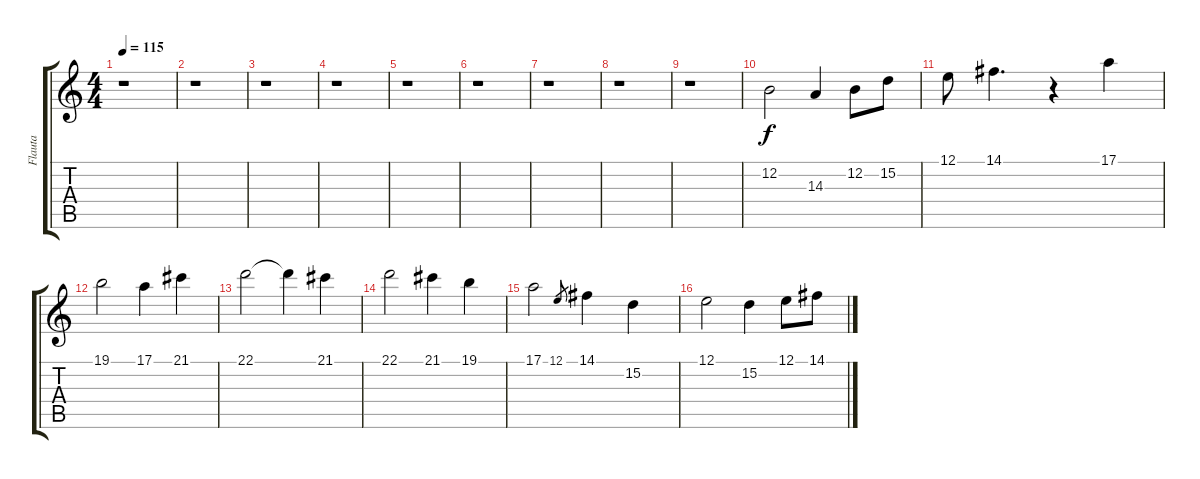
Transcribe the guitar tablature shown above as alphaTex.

\track ("Flauta" "Flauta") {instrument panflute}
\staff {score tabs}
\tuning (E4 B3 G3 D3 A2 E2) {hide}
\ts (4 4)
\tempo 115
\clef g2
\ks c
r.1{dy f} |
r.1 |
r.1 |
r.1 |
r.1 |
r.1 |
r.1 |
r.1 |
r.1 |
12.2.2 14.3.4 12.2.8 15.2.8 |
12.1.8 14.1.4{d} r.4 17.1.4 |
19.1.2 17.1.4 21.1.4 |
22.1.2 22.1{t}.4 21.1.4 |
22.1.2 21.1.4 19.1.4 |
17.1.2 12.1.8{gr} 14.1.4 15.2.4 |
12.1.2 15.2.4 12.1.8 14.1.8
